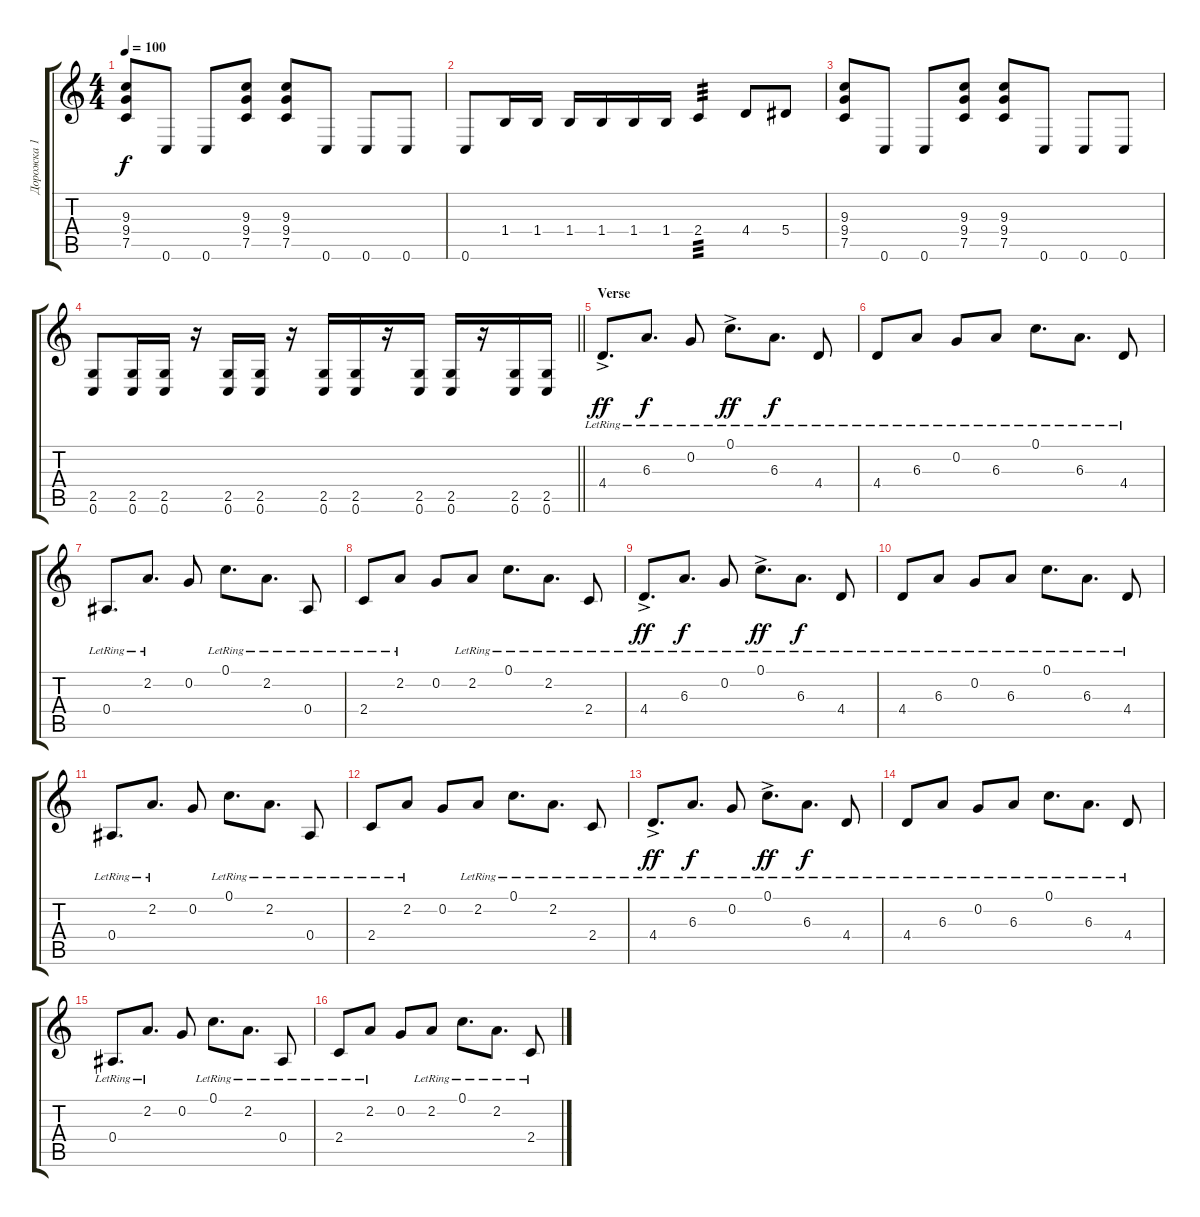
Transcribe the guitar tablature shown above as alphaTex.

\track ("Дорожка 1" "Дорожка 1") {instrument distortionguitar}
\staff {score tabs}
\tuning (C4 G3 Eb3 Bb2 F2 C2) {hide}
\ts (4 4)
\tempo 100
\clef g2
\ks c
(9.3 9.4 7.5).8{dy f} 0.6.8 0.6.8 (9.3 9.4 7.5).8 (9.3 9.4 7.5).8 0.6.8 0.6.8 0.6.8 |
0.6.8 1.4.16 1.4.16 1.4.16 1.4.16 1.4.16 1.4.16 2.4.4{tp 3} 4.4.8 5.4.8 |
(9.3 9.4 7.5).8 0.6.8 0.6.8 (9.3 9.4 7.5).8 (9.3 9.4 7.5).8 0.6.8 0.6.8 0.6.8 |
\barLineRight lightlight
(2.5 0.6).8 (2.5 0.6).16 (2.5 0.6).16 r.16 (2.5 0.6).16 (2.5 0.6).16 r.16 (2.5 0.6).16 (2.5 0.6).16 r.16 (2.5 0.6).16 (2.5 0.6).16 r.16 (2.5 0.6).16 (2.5 0.6).16 |
\section ("" "Verse")
4.4{ac lr}.8{d dy ff instrument electricguitarclean} 6.3{lr}.8{d dy f} 0.2{lr}.8 0.1{ac lr}.8{d dy ff} 6.3{lr}.8{d dy f} 4.4{lr}.8 |
4.4{lr}.8 6.3{lr}.8 0.2{lr}.8 6.3{lr}.8 0.1{lr}.8{d} 6.3{lr}.8{d} 4.4{lr}.8 |
0.4{lr}.8{d} 2.2{lr}.8{d} 0.2.8 0.1{lr}.8{d} 2.2{lr}.8{d} 0.4{lr}.8 |
2.4{lr}.8 2.2{lr}.8 0.2.8 2.2{lr}.8 0.1{lr}.8{d} 2.2{lr}.8{d} 2.4{lr}.8 |
4.4{ac lr}.8{d dy ff instrument electricguitarclean} 6.3{lr}.8{d dy f} 0.2{lr}.8 0.1{ac lr}.8{d dy ff} 6.3{lr}.8{d dy f} 4.4{lr}.8 |
4.4{lr}.8 6.3{lr}.8 0.2{lr}.8 6.3{lr}.8 0.1{lr}.8{d} 6.3{lr}.8{d} 4.4{lr}.8 |
0.4{lr}.8{d} 2.2{lr}.8{d} 0.2.8 0.1{lr}.8{d} 2.2{lr}.8{d} 0.4{lr}.8 |
2.4{lr}.8 2.2{lr}.8 0.2.8 2.2{lr}.8 0.1{lr}.8{d} 2.2{lr}.8{d} 2.4{lr}.8 |
4.4{ac lr}.8{d dy ff instrument electricguitarclean} 6.3{lr}.8{d dy f} 0.2{lr}.8 0.1{ac lr}.8{d dy ff} 6.3{lr}.8{d dy f} 4.4{lr}.8 |
4.4{lr}.8 6.3{lr}.8 0.2{lr}.8 6.3{lr}.8 0.1{lr}.8{d} 6.3{lr}.8{d} 4.4{lr}.8 |
0.4{lr}.8{d} 2.2{lr}.8{d} 0.2.8 0.1{lr}.8{d} 2.2{lr}.8{d} 0.4{lr}.8 |
2.4{lr}.8 2.2{lr}.8 0.2.8 2.2{lr}.8 0.1{lr}.8{d} 2.2{lr}.8{d} 2.4{lr}.8
